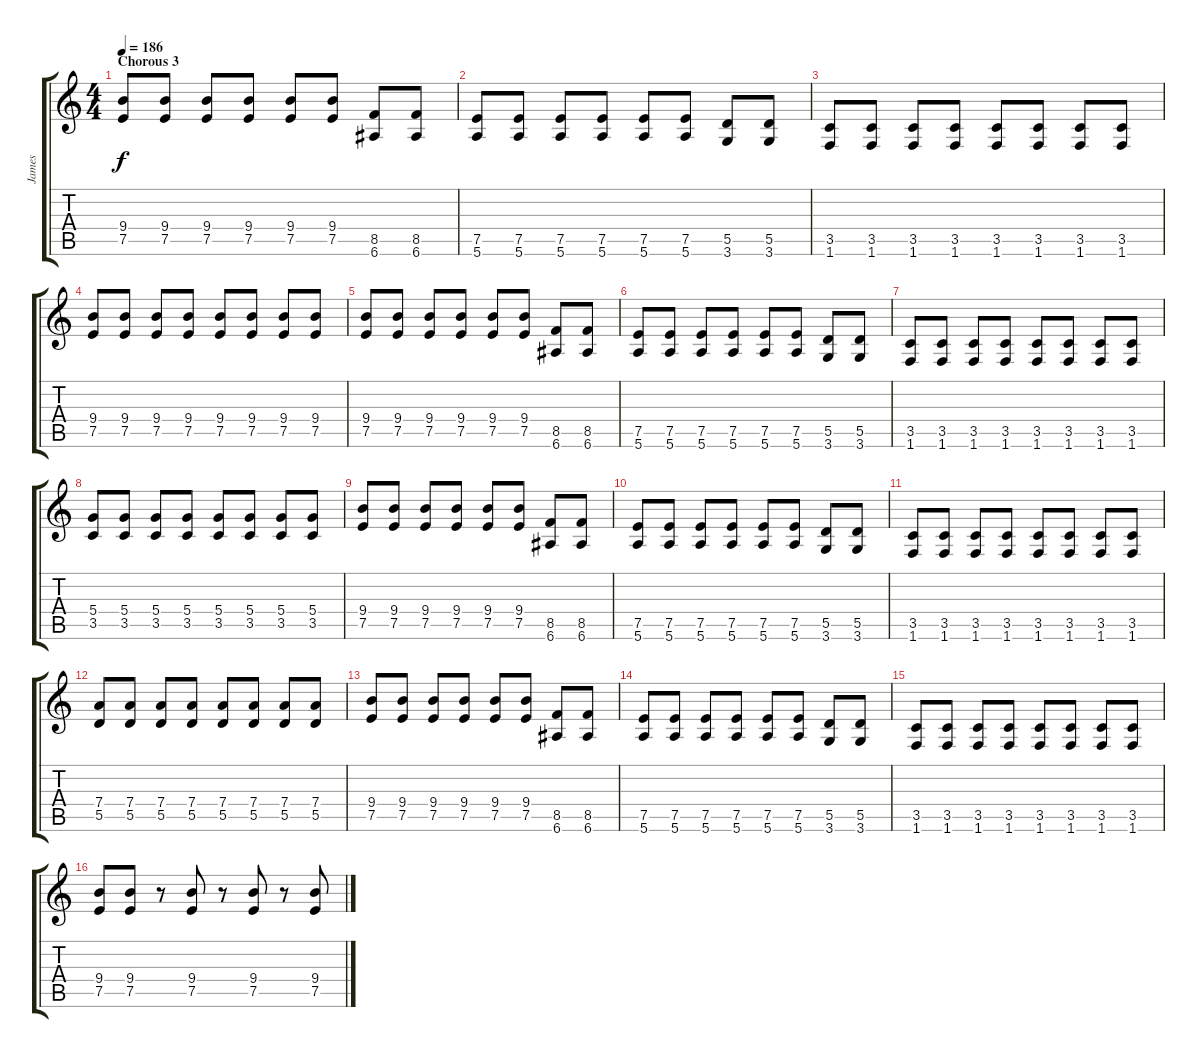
\track ("James" "James") {instrument distortionguitar}
\staff {score tabs}
\tuning (E4 B3 G3 D3 A2 E2) {hide}
\ts (4 4)
\section ("" "Chorous 3")
\tempo 186
\clef g2
\ks c
(9.4 7.5).8{dy f} (9.4 7.5).8 (9.4 7.5).8 (9.4 7.5).8 (9.4 7.5).8 (9.4 7.5).8 (8.5 6.6).8 (8.5 6.6).8 |
(7.5 5.6).8 (7.5 5.6).8 (7.5 5.6).8 (7.5 5.6).8 (7.5 5.6).8 (7.5 5.6).8 (5.5 3.6).8 (5.5 3.6).8 |
(3.5 1.6).8 (3.5 1.6).8 (3.5 1.6).8 (3.5 1.6).8 (3.5 1.6).8 (3.5 1.6).8 (3.5 1.6).8 (3.5 1.6).8 |
(9.4 7.5).8 (9.4 7.5).8 (9.4 7.5).8 (9.4 7.5).8 (9.4 7.5).8 (9.4 7.5).8 (9.4 7.5).8 (9.4 7.5).8 |
(9.4 7.5).8 (9.4 7.5).8 (9.4 7.5).8 (9.4 7.5).8 (9.4 7.5).8 (9.4 7.5).8 (8.5 6.6).8 (8.5 6.6).8 |
(7.5 5.6).8 (7.5 5.6).8 (7.5 5.6).8 (7.5 5.6).8 (7.5 5.6).8 (7.5 5.6).8 (5.5 3.6).8 (5.5 3.6).8 |
(3.5 1.6).8 (3.5 1.6).8 (3.5 1.6).8 (3.5 1.6).8 (3.5 1.6).8 (3.5 1.6).8 (3.5 1.6).8 (3.5 1.6).8 |
(5.4 3.5).8 (5.4 3.5).8 (5.4 3.5).8 (5.4 3.5).8 (5.4 3.5).8 (5.4 3.5).8 (5.4 3.5).8 (5.4 3.5).8 |
(9.4 7.5).8 (9.4 7.5).8 (9.4 7.5).8 (9.4 7.5).8 (9.4 7.5).8 (9.4 7.5).8 (8.5 6.6).8 (8.5 6.6).8 |
(7.5 5.6).8 (7.5 5.6).8 (7.5 5.6).8 (7.5 5.6).8 (7.5 5.6).8 (7.5 5.6).8 (5.5 3.6).8 (5.5 3.6).8 |
(3.5 1.6).8 (3.5 1.6).8 (3.5 1.6).8 (3.5 1.6).8 (3.5 1.6).8 (3.5 1.6).8 (3.5 1.6).8 (3.5 1.6).8 |
(7.4 5.5).8 (7.4 5.5).8 (7.4 5.5).8 (7.4 5.5).8 (7.4 5.5).8 (7.4 5.5).8 (7.4 5.5).8 (7.4 5.5).8 |
(9.4 7.5).8 (9.4 7.5).8 (9.4 7.5).8 (9.4 7.5).8 (9.4 7.5).8 (9.4 7.5).8 (8.5 6.6).8 (8.5 6.6).8 |
(7.5 5.6).8 (7.5 5.6).8 (7.5 5.6).8 (7.5 5.6).8 (7.5 5.6).8 (7.5 5.6).8 (5.5 3.6).8 (5.5 3.6).8 |
(3.5 1.6).8 (3.5 1.6).8 (3.5 1.6).8 (3.5 1.6).8 (3.5 1.6).8 (3.5 1.6).8 (3.5 1.6).8 (3.5 1.6).8 |
(9.4 7.5).8 (9.4 7.5).8 r.8 (9.4 7.5).8 r.8 (9.4 7.5).8 r.8 (9.4 7.5).8
